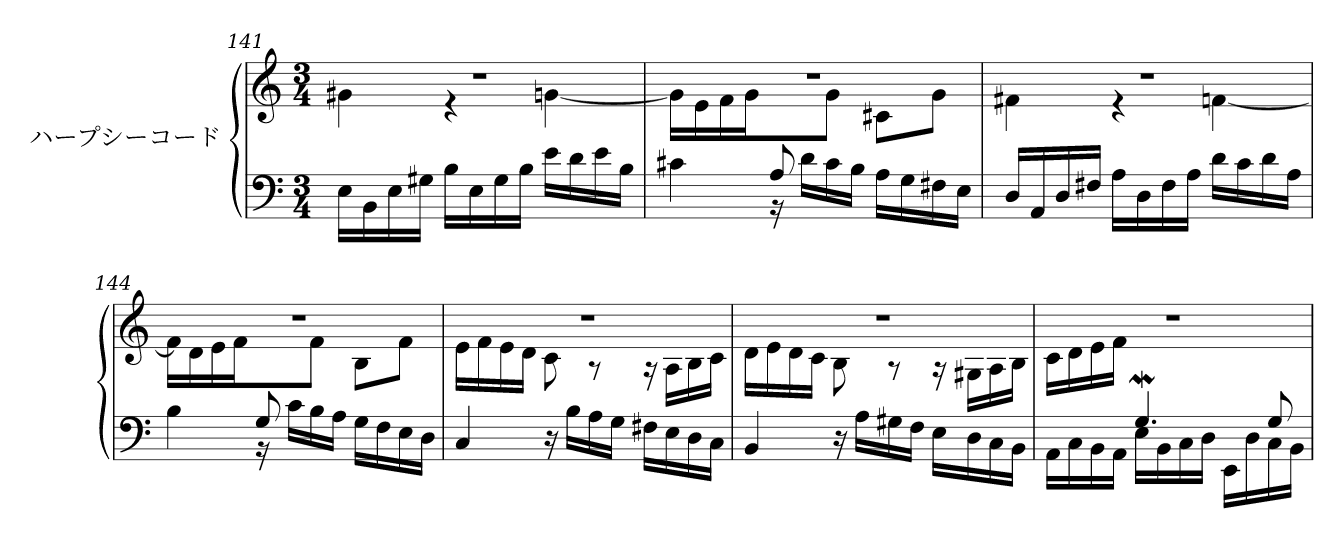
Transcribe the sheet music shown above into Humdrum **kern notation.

**kern	**kern
*part1	*part1
*staff2	*staff1
*I"ハープシーコード	*
*clefF4	*clefG2
*k[]	*k[]
*M3/4	*M3/4
=141	=141
*	*^
16E\LL	2.r	4g#X\
16BB\	.	.
16E\	.	.
16G#X\JJ	.	.
16B\LL	.	4r
16E\	.	.
16G#\	.	.
16B\JJ	.	.
16e\LL	.	[4gn\
16d\	.	.
16e\	.	.
16B\JJ	.	.
!!LO:PB:g=z	!!
=142	=142	=142
*^	*	*
4ryy	4c#X\	2.r	16g\LL]
.	.	.	16e\
.	.	.	16f\
.	.	.	16g\JJ
8A/L	16r	.	8ryy
.	16d\LL	.	.
4.ryy	16c#\	.	8g\J
.	16B\JJ	.	.
.	16A\LL	.	8c#X\L
.	16G\	.	.
.	16F#X\	.	8g\J
.	16E\JJ	.	.
*v	*v	*	*
=143	=143	=143
16D/LL	2.r	4f#X\
16AA/	.	.
16D/	.	.
16F#X/JJ	.	.
16A\LL	.	4r
16D\	.	.
16F#\	.	.
16A\JJ	.	.
16d\LL	.	[4fn\
16c\	.	.
16d\	.	.
16A\JJ	.	.
=144	=144	=144
*^	*	*
4ryy	4B\	2.r	16f\LL]
.	.	.	16d\
.	.	.	16e\
.	.	.	16f\JJ
8G/L	16rBB	.	8ryy
.	16c\LL	.	.
4.ryy	16B\	.	8f\J
.	16A\JJ	.	.
.	16G\LL	.	8B\L
.	16F\	.	.
.	16E\	.	8f\J
.	16D\JJ	.	.
*v	*v	*	*
!!LO:LB:g=z	!!
=145	=145	=145
4C/	2.r	16e\LL
.	.	16f\
.	.	16e\
.	.	16d\JJ
16r	.	8c\
16B\LL	.	.
16A\	.	8r
16G\JJ	.	.
16F#X\LL	.	16r
16E\	.	16A\LL
16D\	.	16B\
16C\JJ	.	16c\JJ
=146	=146	=146
4BB/	2.r	16d\LL
.	.	16e\
.	.	16d\
.	.	16c\JJ
16r	.	8B\
16A\LL	.	.
16G#X\	.	8r
16F\JJ	.	.
16E\LL	.	16r
16D\	.	16G#X\LL
16C\	.	16A\
16BB\JJ	.	16B\JJ
=147	=147	=147
*^	*	*
4ryy	16AA\LL	2.r	16c\LL
.	16C\	.	16d\
.	16BB\	.	16e\
.	16AA\JJ	.	16f\JJ
4.GW/	16E\LL	.	2ryy
.	16BB\	.	.
.	16C\	.	.
.	16D\JJ	.	.
.	16EE\LL	.	.
.	16D\	.	.
8G/	16C\	.	.
.	16BB\JJ	.	.
*v	*v	*	*
*	*v	*v
=	=
*-	*-
